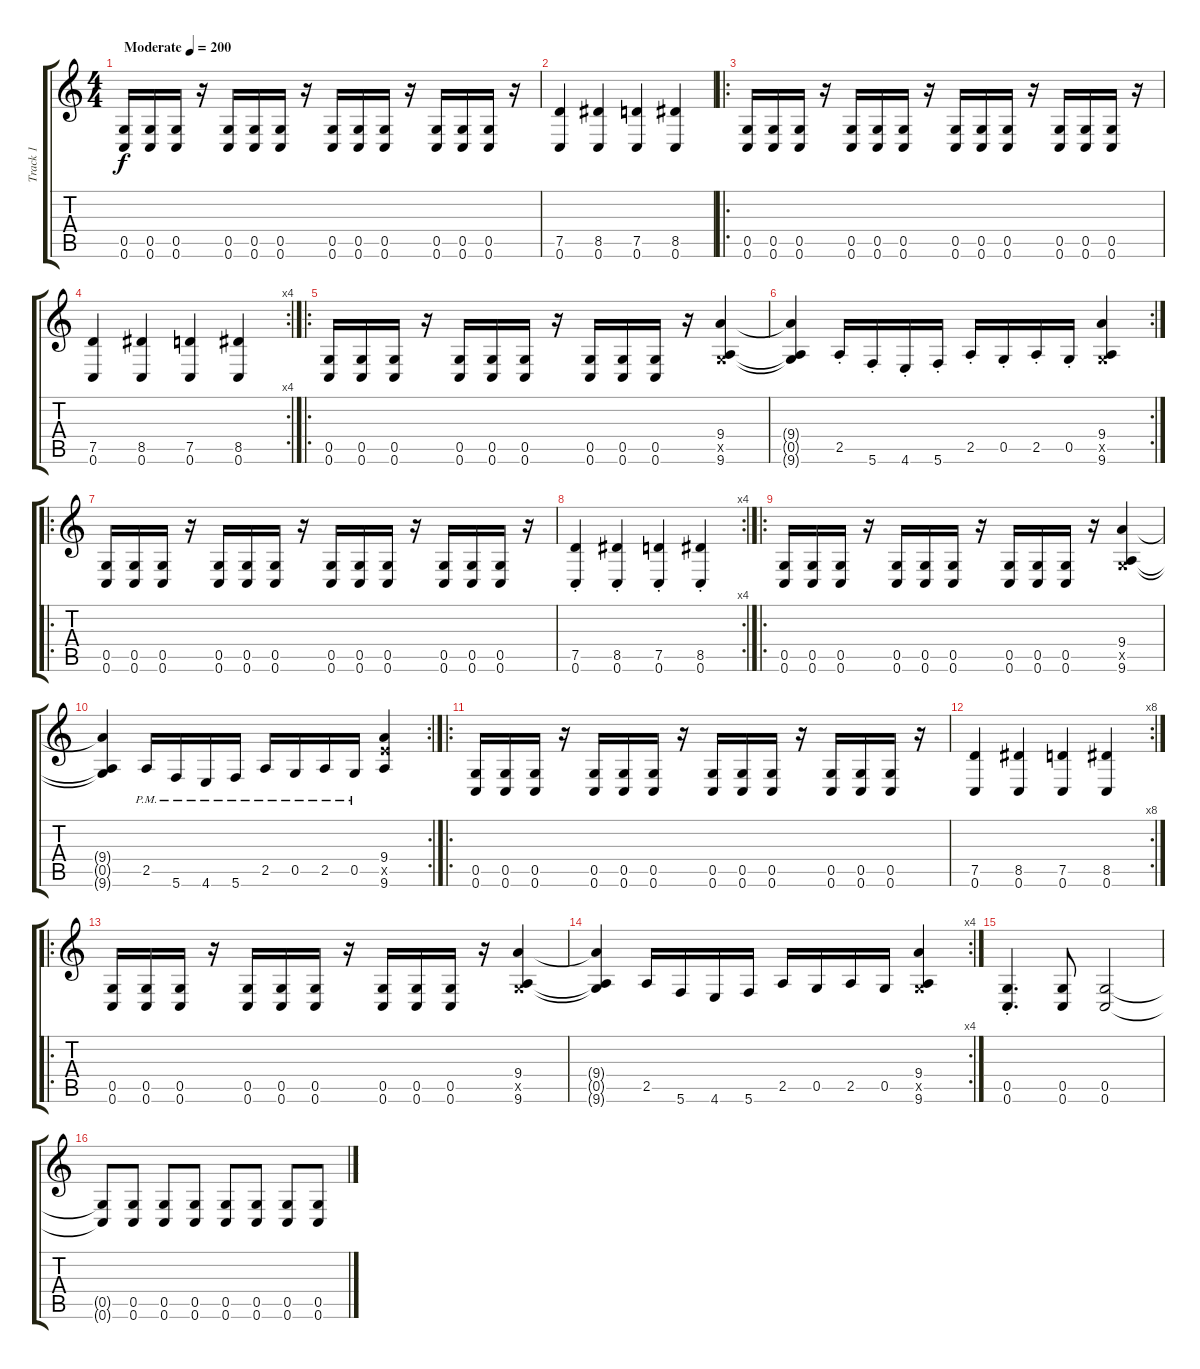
\track ("Track 1" "Track 1") {instrument distortionguitar}
\staff {score tabs}
\tuning (D4 A3 F3 C3 G2 C2) {hide}
\ts (4 4)
\tempo (200 "Moderate")
\clef g2
\ks c
(0.5 0.6).16{dy f instrument distortionguitar} (0.5 0.6).16 (0.5 0.6).16 r.16 (0.5 0.6).16 (0.5 0.6).16 (0.5 0.6).16 r.16 (0.5 0.6).16 (0.5 0.6).16 (0.5 0.6).16 r.16 (0.5 0.6).16 (0.5 0.6).16 (0.5 0.6).16 r.16 |
(7.5 0.6).4 (8.5 0.6).4 (7.5 0.6).4 (8.5 0.6).4 |
\ro
(0.5 0.6).16 (0.5 0.6).16 (0.5 0.6).16 r.16 (0.5 0.6).16 (0.5 0.6).16 (0.5 0.6).16 r.16 (0.5 0.6).16 (0.5 0.6).16 (0.5 0.6).16 r.16 (0.5 0.6).16 (0.5 0.6).16 (0.5 0.6).16 r.16 |
\rc 4
(7.5 0.6).4 (8.5 0.6).4 (7.5 0.6).4 (8.5 0.6).4 |
\ro
(0.5 0.6).16 (0.5 0.6).16 (0.5 0.6).16 r.16 (0.5 0.6).16 (0.5 0.6).16 (0.5 0.6).16 r.16 (0.5 0.6).16 (0.5 0.6).16 (0.5 0.6).16 r.16 (9.4 0.5{x} 9.6).4 |
\rc 2
(9.4{t} 0.5{t} 9.6{t}).4 2.5{st}.16 5.6{st}.16 4.6{st}.16 5.6{st}.16 2.5{st}.16 0.5{st}.16 2.5{st}.16 0.5{st}.16 (9.4 0.5{x} 9.6).4 |
\ro
(0.5 0.6).16 (0.5 0.6).16 (0.5 0.6).16 r.16 (0.5 0.6).16 (0.5 0.6).16 (0.5 0.6).16 r.16 (0.5 0.6).16 (0.5 0.6).16 (0.5 0.6).16 r.16 (0.5 0.6).16 (0.5 0.6).16 (0.5 0.6).16 r.16 |
\rc 4
(7.5{st} 0.6).4 (8.5{st} 0.6).4 (7.5{st} 0.6).4 (8.5{st} 0.6).4 |
\ro
(0.5 0.6).16 (0.5 0.6).16 (0.5 0.6).16 r.16 (0.5 0.6).16 (0.5 0.6).16 (0.5 0.6).16 r.16 (0.5 0.6).16 (0.5 0.6).16 (0.5 0.6).16 r.16 (9.4 0.5{x} 9.6).4 |
\rc 2
(9.4{t} 0.5{t} 9.6{t}).4 2.5{pm}.16 5.6{pm}.16 4.6{pm}.16 5.6{pm}.16 2.5{pm}.16 0.5{pm}.16 2.5{pm}.16 0.5{pm}.16 (9.4 9.5{x} 9.6).4 |
\ro
(0.5 0.6).16 (0.5 0.6).16 (0.5 0.6).16 r.16 (0.5 0.6).16 (0.5 0.6).16 (0.5 0.6).16 r.16 (0.5 0.6).16 (0.5 0.6).16 (0.5 0.6).16 r.16 (0.5 0.6).16 (0.5 0.6).16 (0.5 0.6).16 r.16 |
\rc 8
(7.5 0.6).4 (8.5 0.6).4 (7.5 0.6).4 (8.5 0.6).4 |
\ro
(0.5 0.6).16 (0.5 0.6).16 (0.5 0.6).16 r.16 (0.5 0.6).16 (0.5 0.6).16 (0.5 0.6).16 r.16 (0.5 0.6).16 (0.5 0.6).16 (0.5 0.6).16 r.16 (9.4 0.5{x} 9.6).4 |
\rc 4
(9.4{t} 0.5{t} 9.6{t}).4 2.5.16 5.6.16 4.6.16 5.6.16 2.5.16 0.5.16 2.5.16 0.5.16 (9.4 0.5{x} 9.6).4 |
(0.5 0.6{st}).4{d} (0.5 0.6).8 (0.5 0.6).2 |
(0.5{t} 0.6{t}).8 (0.5 0.6).8 (0.5 0.6).8 (0.5 0.6).8 (0.5 0.6).8 (0.5 0.6).8 (0.5 0.6).8 (0.5 0.6).8
